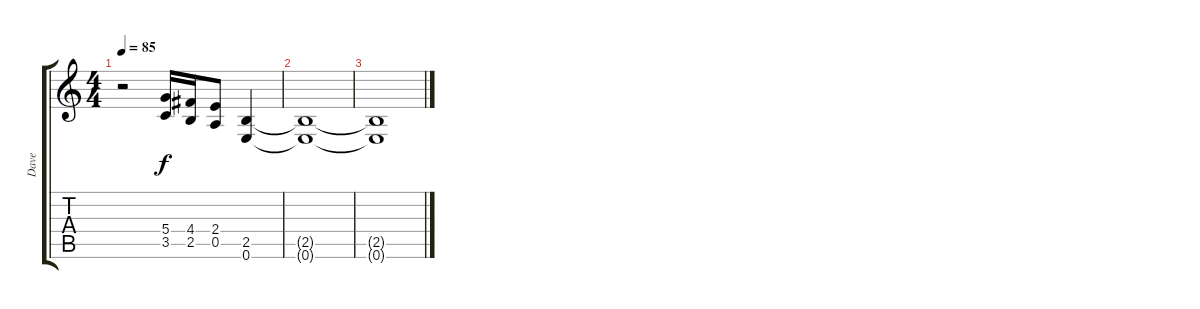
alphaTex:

\track ("Dave" "Dave") {instrument overdrivenguitar}
\staff {score tabs}
\tuning (E4 B3 G3 D3 A2 E2) {hide}
\ts (4 4)
\tempo 85
\clef g2
\ks c
r.2{dy f volume 8} (5.4 3.5).16 (4.4 2.5).16 (2.4 0.5).8 (2.5 0.6).4{volume 11} |
(2.5{t} 0.6{t}).1 |
(2.5{t} 0.6{t}).1
